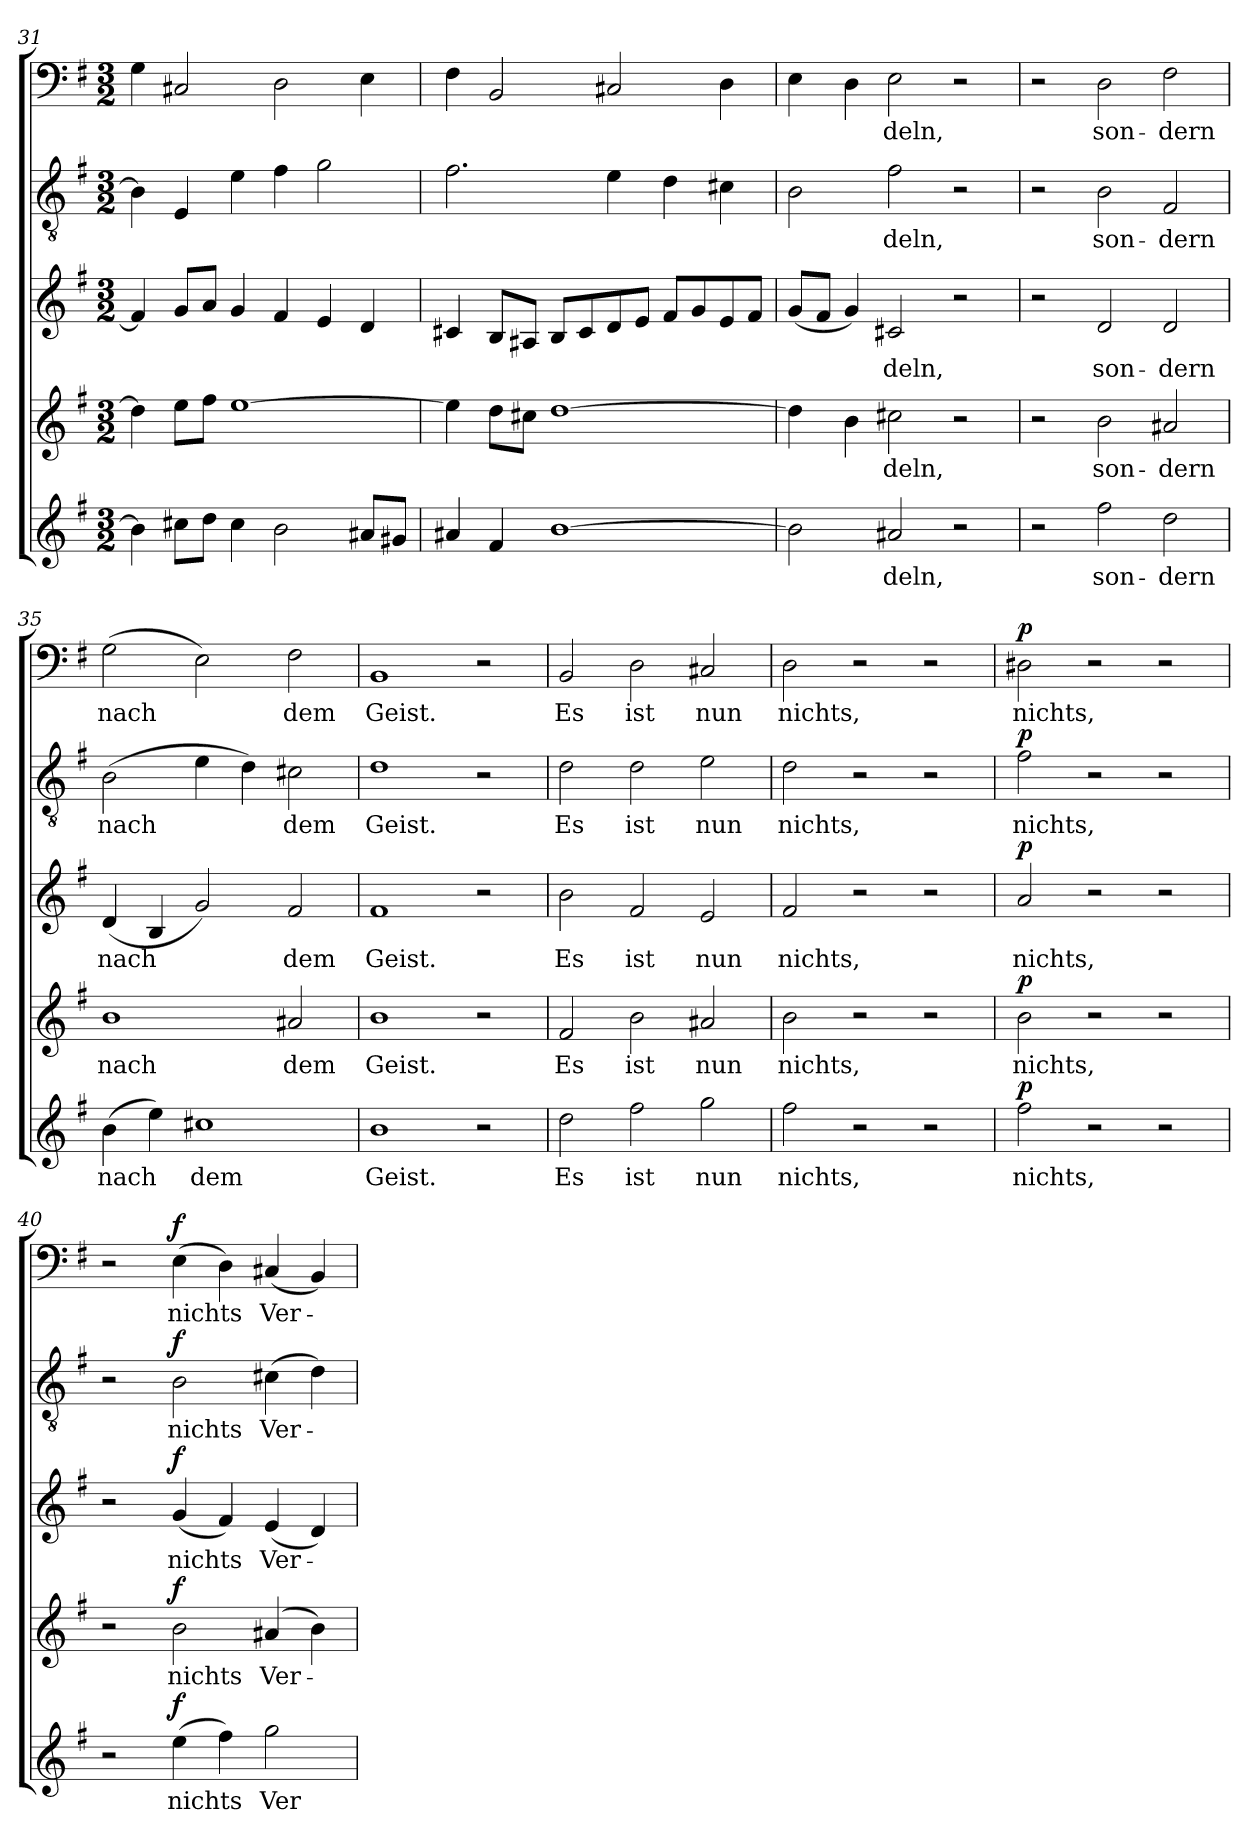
**kern	**text	**dynam	**kern	**text	**dynam	**kern	**text	**dynam	**kern	**text	**dynam	**kern	**text	**dynam
*part5	*part5	*part5	*part4	*part4	*part4	*part3	*part3	*part3	*part2	*part2	*part2	*part1	*part1	*part1
*staff5	*staff5	*staff5	*staff4	*staff4	*staff4	*staff3	*staff3	*staff3	*staff2	*staff2	*staff2	*staff1	*staff1	*staff1
*clefG2	*	*	*clefG2	*	*	*clefG2	*	*	*clefGv2	*	*	*clefF4	*	*
*k[f#]	*	*	*k[f#]	*	*	*k[f#]	*	*	*k[f#]	*	*	*k[f#]	*	*
*e:	*	*	*e:	*	*	*e:	*	*	*e:	*	*	*e:	*	*
*M3/2	*	*	*M3/2	*	*	*M3/2	*	*	*M3/2	*	*	*M3/2	*	*
=31	=31	=31	=31	=31	=31	=31	=31	=31	=31	=31	=31	=31	=31	=31
4b\]	.	.	4dd\]	.	.	4f#/]	.	.	4B\]	.	.	4G\	.	.
8cc#X\L	.	.	8ee\L	.	.	8g/L	.	.	4E/	.	.	2C#X/	.	.
8dd\J	.	.	8ff#\J	.	.	8a/J	.	.	.	.	.	.	.	.
4cc#\	.	.	[1ee\	.	.	4g/	.	.	4e\	.	.	.	.	.
2b\	.	.	.	.	.	4f#/	.	.	4f#\	.	.	2D\	.	.
.	.	.	.	.	.	4e/	.	.	2g\	.	.	.	.	.
8a#X/L	.	.	.	.	.	4d/	.	.	.	.	.	4E\	.	.
8g#X/J	.	.	.	.	.	.	.	.	.	.	.	.	.	.
=32	=32	=32	=32	=32	=32	=32	=32	=32	=32	=32	=32	=32	=32	=32
4a#X/	.	.	4ee\]	.	.	4c#X/	.	.	2.f#\	.	.	4F#\	.	.
4f#/	.	.	8dd\L	.	.	8B/L	.	.	.	.	.	2BB/	.	.
.	.	.	8cc#X\J	.	.	8A#X/J	.	.	.	.	.	.	.	.
[1b\	.	.	[1dd\	.	.	8B/L	.	.	.	.	.	.	.	.
.	.	.	.	.	.	8c#/	.	.	.	.	.	.	.	.
.	.	.	.	.	.	8d/	.	.	4e\	.	.	2C#X/	.	.
.	.	.	.	.	.	8e/J	.	.	.	.	.	.	.	.
.	.	.	.	.	.	8f#/L	.	.	4d\	.	.	.	.	.
.	.	.	.	.	.	8g/	.	.	.	.	.	.	.	.
.	.	.	.	.	.	8e/	.	.	4c#X\	.	.	4D\	.	.
.	.	.	.	.	.	8f#/J	.	.	.	.	.	.	.	.
=33	=33	=33	=33	=33	=33	=33	=33	=33	=33	=33	=33	=33	=33	=33
2b\]	.	.	4dd\]	.	.	(8g/L	.	.	2B\	.	.	4E\	.	.
.	.	.	.	.	.	8f#/J	.	.	.	.	.	.	.	.
.	.	.	4b\	.	.	4g/)	.	.	.	.	.	4D\	.	.
2a#X/	-deln,	.	2cc#X\	-deln,	.	2c#X/	-deln,	.	2f#\	-deln,	.	2E\	-deln,	.
2r	.	.	2r	.	.	2r	.	.	2r	.	.	2r	.	.
=34	=34	=34	=34	=34	=34	=34	=34	=34	=34	=34	=34	=34	=34	=34
2r	.	.	2r	.	.	2r	.	.	2r	.	.	2r	.	.
2ff#\	son-	.	2b\	son-	.	2d/	son-	.	2B\	son-	.	2D\	son-	.
2dd\	-dern	.	2a#X/	-dern	.	2d/	-dern	.	2F#/	-dern	.	2F#\	-dern	.
=35	=35	=35	=35	=35	=35	=35	=35	=35	=35	=35	=35	=35	=35	=35
(4b\	nach	.	1b\	nach	.	(4d/	nach	.	(2B\	nach	.	(2G\	nach	.
4ee\)	.	.	.	.	.	4B/	.	.	.	.	.	.	.	.
1cc#X\	dem	.	.	.	.	2g/)	.	.	4e\	.	.	2E\)	.	.
.	.	.	.	.	.	.	.	.	4d\)	.	.	.	.	.
.	.	.	2a#X/	dem	.	2f#/	dem	.	2c#X\	dem	.	2F#\	dem	.
=36	=36	=36	=36	=36	=36	=36	=36	=36	=36	=36	=36	=36	=36	=36
1b\	Geist.	.	1b\	Geist.	.	1f#/	Geist.	.	1d\	Geist.	.	1BB/	Geist.	.
2r	.	.	2r	.	.	2r	.	.	2r	.	.	2r	.	.
=37	=37	=37	=37	=37	=37	=37	=37	=37	=37	=37	=37	=37	=37	=37
2dd\	Es	.	2f#/	Es	.	2b\	Es	.	2d\	Es	.	2BB/	Es	.
2ff#\	ist	.	2b\	ist	.	2f#/	ist	.	2d\	ist	.	2D\	ist	.
2gg\	nun	.	2a#X/	nun	.	2e/	nun	.	2e\	nun	.	2C#X/	nun	.
=38	=38	=38	=38	=38	=38	=38	=38	=38	=38	=38	=38	=38	=38	=38
2ff#\	nichts,	.	2b\	nichts,	.	2f#/	nichts,	.	2d\	nichts,	.	2D\	nichts,	.
2r	.	.	2r	.	.	2r	.	.	2r	.	.	2r	.	.
2r	.	.	2r	.	.	2r	.	.	2r	.	.	2r	.	.
=39	=39	=39	=39	=39	=39	=39	=39	=39	=39	=39	=39	=39	=39	=39
!	!	!LO:DY:a	!	!	!LO:DY:a	!	!	!LO:DY:a	!	!	!LO:DY:a	!	!	!LO:DY:a
2ff#\	nichts,	p	2b\	nichts,	p	2a/	nichts,	p	2f#\	nichts,	p	2D#X\	nichts,	p
2r	.	.	2r	.	.	2r	.	.	2r	.	.	2r	.	.
2r	.	.	2r	.	.	2r	.	.	2r	.	.	2r	.	.
=40	=40	=40	=40	=40	=40	=40	=40	=40	=40	=40	=40	=40	=40	=40
2r	.	.	2r	.	.	2r	.	.	2r	.	.	2r	.	.
!	!	!LO:DY:a	!	!	!LO:DY:a	!	!	!LO:DY:a	!	!	!LO:DY:a	!	!	!LO:DY:a
(4ee\	nichts	f	2b\	nichts	f	(4g/	nichts	f	2B\	nichts	f	(4E\	nichts	f
4ff#\)	.	.	.	.	.	4f#/)	.	.	.	.	.	4D\)	.	.
2gg\	Ver-	.	(4a#X/	Ver-	.	(4e/	Ver-	.	(4c#X\	Ver-	.	(4C#X/	Ver-	.
.	.	.	4b\)	.	.	4d/)	.	.	4d\)	.	.	4BB/)	.	.
=	=	=	=	=	=	=	=	=	=	=	=	=	=	=
*-	*-	*-	*-	*-	*-	*-	*-	*-	*-	*-	*-	*-	*-	*-
